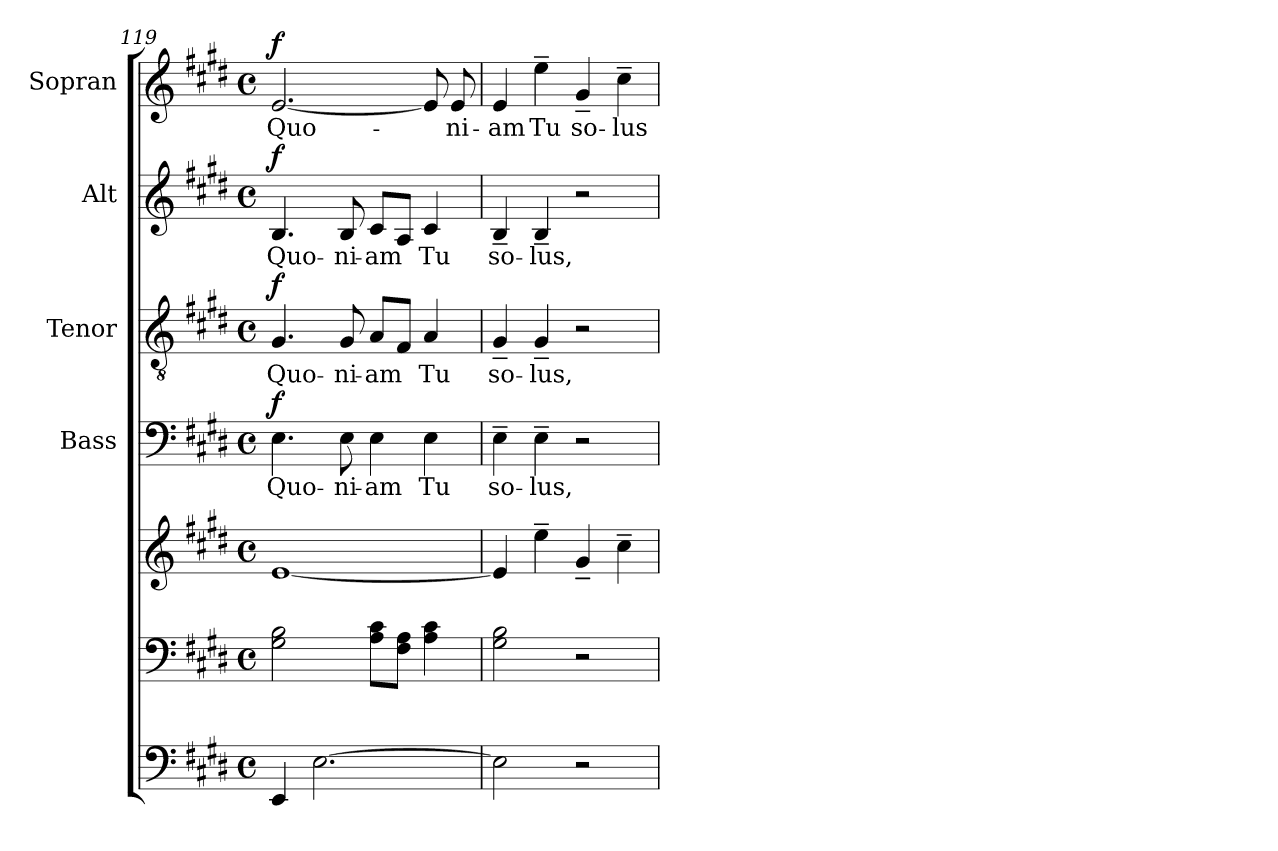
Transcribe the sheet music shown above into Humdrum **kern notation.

**kern	**kern	**kern	**kern	**text	**dynam	**kern	**text	**dynam	**kern	**text	**dynam	**kern	**text	**dynam
*part6	*part5	*part5	*part4	*part4	*part4	*part3	*part3	*part3	*part2	*part2	*part2	*part1	*part1	*part1
*staff7	*staff6	*staff5	*staff4	*staff4	*staff4	*staff3	*staff3	*staff3	*staff2	*staff2	*staff2	*staff1	*staff1	*staff1
*	*	*	*I"Bass	*	*	*I"Tenor	*	*	*I"Alt	*	*	*I"Sopran	*	*
*	*	*	*I'B.	*	*	*I'T.	*	*	*I'A.	*	*	*I'S.	*	*
!!LO:PB:g=z
*clefF4	*clefF4	*clefG2	*clefF4	*	*	*clefGv2	*	*	*clefG2	*	*	*clefG2	*	*
*ITrd7c12	*	*	*	*	*	*	*	*	*	*	*	*	*	*
*k[f#c#g#d#]	*k[f#c#g#d#]	*k[f#c#g#d#]	*k[f#c#g#d#]	*	*	*k[f#c#g#d#]	*	*	*k[f#c#g#d#]	*	*	*k[f#c#g#d#]	*	*
*E:	*E:	*E:	*E:	*	*	*E:	*	*	*E:	*	*	*E:	*	*
*M4/4	*M4/4	*M4/4	*M4/4	*	*	*M4/4	*	*	*M4/4	*	*	*M4/4	*	*
*met(c)	*met(c)	*met(c)	*met(c)	*	*	*met(c)	*	*	*met(c)	*	*	*met(c)	*	*
=119	=119	=119	=119	=119	=119	=119	=119	=119	=119	=119	=119	=119	=119	=119
!	!	!	!	!LO:LY:b	!LO:DY:a	!	!LO:LY:b	!LO:DY:a	!	!LO:LY:b	!LO:DY:a	!	!LO:LY:b	!LO:DY:a
4EEE/	2G#\ 2B\	[1e	4.E\	Quo-	f	4.G#/	Quo-	f	4.B/	Quo-	f	[2.e/	Quo-	f
[2.EE\	.	.	.	.	.	.	.	.	.	.	.	.	.	.
!	!	!	!	!LO:LY:b	!	!	!LO:LY:b	!	!	!LO:LY:b	!	!	!	!
.	.	.	8E\	-ni-	.	8G#/	-ni-	.	8B/	-ni-	.	.	.	.
!	!	!	!	!LO:LY:b	!	!	!LO:LY:b	!	!	!LO:LY:b	!	!	!	!
.	8A\ 8c#\L	.	4E\	-am	.	8A/L	-am	.	8c#/L	-am	.	.	.	.
.	8F#\ 8A\J	.	.	.	.	8F#/J	.	.	8A/J	.	.	.	.	.
!	!	!	!	!LO:LY:b	!	!	!LO:LY:b	!	!	!LO:LY:b	!	!	!	!
.	4A\ 4c#\	.	4E\	Tu	.	4A/	Tu	.	4c#/	Tu	.	8e/]	.	.
!	!	!	!	!	!	!	!	!	!	!	!	!	!LO:LY:b	!
.	.	.	.	.	.	.	.	.	.	.	.	8e/	-ni-	.
=120	=120	=120	=120	=120	=120	=120	=120	=120	=120	=120	=120	=120	=120	=120
!	!	!	!	!LO:LY:b	!	!	!LO:LY:b	!	!	!LO:LY:b	!	!	!LO:LY:b	!
2EE\]	2G#\ 2B\	4e/]	4E~>\	so-	.	4G#~</	so-	.	4B~</	so-	.	4e/	-am	.
!	!	!	!	!LO:LY:b	!	!	!LO:LY:b	!	!	!LO:LY:b	!	!	!LO:LY:b	!
.	.	4ee~>\	4E~>\	-lus,	.	4G#~</	-lus,	.	4B~</	-lus,	.	4ee~>\	Tu	.
!	!	!	!	!	!	!	!	!	!	!	!	!	!LO:LY:b	!
2r	2r	4g#~</	2r	.	.	2r	.	.	2r	.	.	4g#~</	so-	.
!	!	!	!	!	!	!	!	!	!	!	!	!	!LO:LY:b	!
.	.	4cc#~>\	.	.	.	.	.	.	.	.	.	4cc#~>\	-lus	.
=	=	=	=	=	=	=	=	=	=	=	=	=	=	=
*-	*-	*-	*-	*-	*-	*-	*-	*-	*-	*-	*-	*-	*-	*-
